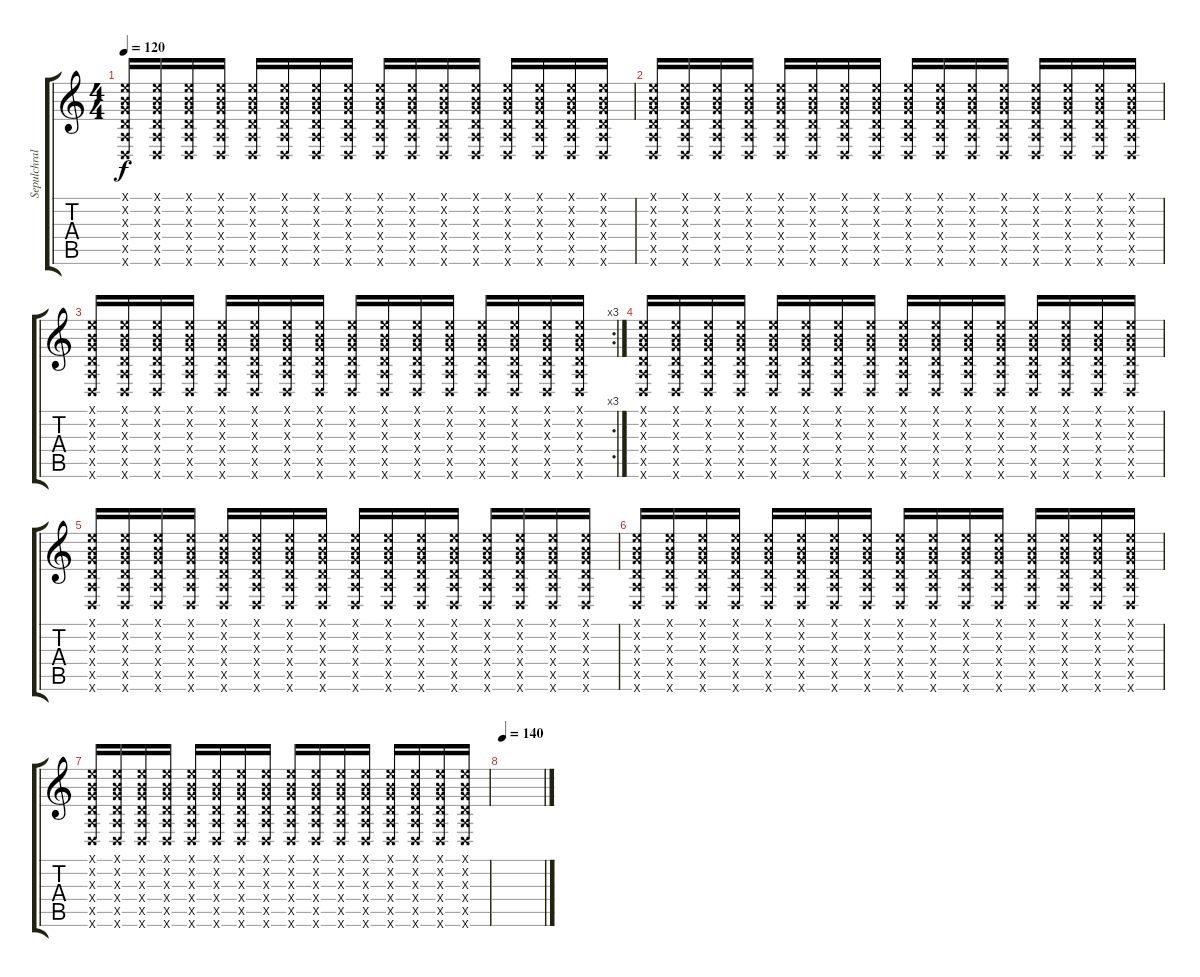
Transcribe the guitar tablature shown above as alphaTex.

\track ("Sepulchral Minor Frets" "Sepulchral") {instrument distortionguitar}
\staff {score tabs}
\tuning (E4 B3 G3 D3 A2 D2) {hide}
\ts (4 4)
\tempo 120
\clef g2
\ks c
(0.1{x} 0.2{x} 0.3{x} 0.4{x} 0.5{x} 0.6{x}).16{dy f} (0.1{x} 0.2{x} 0.3{x} 0.4{x} 0.5{x} 0.6{x}).16 (0.1{x} 0.2{x} 0.3{x} 0.4{x} 0.5{x} 0.6{x}).16 (0.1{x} 0.2{x} 0.3{x} 0.4{x} 0.5{x} 0.6{x}).16 (0.1{x} 0.2{x} 0.3{x} 0.4{x} 0.5{x} 0.6{x}).16 (0.1{x} 0.2{x} 0.3{x} 0.4{x} 0.5{x} 0.6{x}).16 (0.1{x} 0.2{x} 0.3{x} 0.4{x} 0.5{x} 0.6{x}).16 (0.1{x} 0.2{x} 0.3{x} 0.4{x} 0.5{x} 0.6{x}).16 (0.1{x} 0.2{x} 0.3{x} 0.4{x} 0.5{x} 0.6{x}).16 (0.1{x} 0.2{x} 0.3{x} 0.4{x} 0.5{x} 0.6{x}).16 (0.1{x} 0.2{x} 0.3{x} 0.4{x} 0.5{x} 0.6{x}).16 (0.1{x} 0.2{x} 0.3{x} 0.4{x} 0.5{x} 0.6{x}).16 (0.1{x} 0.2{x} 0.3{x} 0.4{x} 0.5{x} 0.6{x}).16 (0.1{x} 0.2{x} 0.3{x} 0.4{x} 0.5{x} 0.6{x}).16 (0.1{x} 0.2{x} 0.3{x} 0.4{x} 0.5{x} 0.6{x}).16 (0.1{x} 0.2{x} 0.3{x} 0.4{x} 0.5{x} 0.6{x}).16 |
(0.1{x} 0.2{x} 0.3{x} 0.4{x} 0.5{x} 0.6{x}).16 (0.1{x} 0.2{x} 0.3{x} 0.4{x} 0.5{x} 0.6{x}).16 (0.1{x} 0.2{x} 0.3{x} 0.4{x} 0.5{x} 0.6{x}).16 (0.1{x} 0.2{x} 0.3{x} 0.4{x} 0.5{x} 0.6{x}).16 (0.1{x} 0.2{x} 0.3{x} 0.4{x} 0.5{x} 0.6{x}).16 (0.1{x} 0.2{x} 0.3{x} 0.4{x} 0.5{x} 0.6{x}).16 (0.1{x} 0.2{x} 0.3{x} 0.4{x} 0.5{x} 0.6{x}).16 (0.1{x} 0.2{x} 0.3{x} 0.4{x} 0.5{x} 0.6{x}).16 (0.1{x} 0.2{x} 0.3{x} 0.4{x} 0.5{x} 0.6{x}).16 (0.1{x} 0.2{x} 0.3{x} 0.4{x} 0.5{x} 0.6{x}).16 (0.1{x} 0.2{x} 0.3{x} 0.4{x} 0.5{x} 0.6{x}).16 (0.1{x} 0.2{x} 0.3{x} 0.4{x} 0.5{x} 0.6{x}).16 (0.1{x} 0.2{x} 0.3{x} 0.4{x} 0.5{x} 0.6{x}).16 (0.1{x} 0.2{x} 0.3{x} 0.4{x} 0.5{x} 0.6{x}).16 (0.1{x} 0.2{x} 0.3{x} 0.4{x} 0.5{x} 0.6{x}).16 (0.1{x} 0.2{x} 0.3{x} 0.4{x} 0.5{x} 0.6{x}).16 |
\rc 3
(0.1{x} 0.2{x} 0.3{x} 0.4{x} 0.5{x} 0.6{x}).16 (0.1{x} 0.2{x} 0.3{x} 0.4{x} 0.5{x} 0.6{x}).16 (0.1{x} 0.2{x} 0.3{x} 0.4{x} 0.5{x} 0.6{x}).16 (0.1{x} 0.2{x} 0.3{x} 0.4{x} 0.5{x} 0.6{x}).16 (0.1{x} 0.2{x} 0.3{x} 0.4{x} 0.5{x} 0.6{x}).16 (0.1{x} 0.2{x} 0.3{x} 0.4{x} 0.5{x} 0.6{x}).16 (0.1{x} 0.2{x} 0.3{x} 0.4{x} 0.5{x} 0.6{x}).16 (0.1{x} 0.2{x} 0.3{x} 0.4{x} 0.5{x} 0.6{x}).16 (0.1{x} 0.2{x} 0.3{x} 0.4{x} 0.5{x} 0.6{x}).16 (0.1{x} 0.2{x} 0.3{x} 0.4{x} 0.5{x} 0.6{x}).16 (0.1{x} 0.2{x} 0.3{x} 0.4{x} 0.5{x} 0.6{x}).16 (0.1{x} 0.2{x} 0.3{x} 0.4{x} 0.5{x} 0.6{x}).16 (0.1{x} 0.2{x} 0.3{x} 0.4{x} 0.5{x} 0.6{x}).16 (0.1{x} 0.2{x} 0.3{x} 0.4{x} 0.5{x} 0.6{x}).16 (0.1{x} 0.2{x} 0.3{x} 0.4{x} 0.5{x} 0.6{x}).16 (0.1{x} 0.2{x} 0.3{x} 0.4{x} 0.5{x} 0.6{x}).16 |
(0.1{x} 0.2{x} 0.3{x} 0.4{x} 0.5{x} 0.6{x}).16 (0.1{x} 0.2{x} 0.3{x} 0.4{x} 0.5{x} 0.6{x}).16 (0.1{x} 0.2{x} 0.3{x} 0.4{x} 0.5{x} 0.6{x}).16 (0.1{x} 0.2{x} 0.3{x} 0.4{x} 0.5{x} 0.6{x}).16 (0.1{x} 0.2{x} 0.3{x} 0.4{x} 0.5{x} 0.6{x}).16 (0.1{x} 0.2{x} 0.3{x} 0.4{x} 0.5{x} 0.6{x}).16 (0.1{x} 0.2{x} 0.3{x} 0.4{x} 0.5{x} 0.6{x}).16 (0.1{x} 0.2{x} 0.3{x} 0.4{x} 0.5{x} 0.6{x}).16 (0.1{x} 0.2{x} 0.3{x} 0.4{x} 0.5{x} 0.6{x}).16 (0.1{x} 0.2{x} 0.3{x} 0.4{x} 0.5{x} 0.6{x}).16 (0.1{x} 0.2{x} 0.3{x} 0.4{x} 0.5{x} 0.6{x}).16 (0.1{x} 0.2{x} 0.3{x} 0.4{x} 0.5{x} 0.6{x}).16 (0.1{x} 0.2{x} 0.3{x} 0.4{x} 0.5{x} 0.6{x}).16 (0.1{x} 0.2{x} 0.3{x} 0.4{x} 0.5{x} 0.6{x}).16 (0.1{x} 0.2{x} 0.3{x} 0.4{x} 0.5{x} 0.6{x}).16 (0.1{x} 0.2{x} 0.3{x} 0.4{x} 0.5{x} 0.6{x}).16 |
(0.1{x} 0.2{x} 0.3{x} 0.4{x} 0.5{x} 0.6{x}).16 (0.1{x} 0.2{x} 0.3{x} 0.4{x} 0.5{x} 0.6{x}).16 (0.1{x} 0.2{x} 0.3{x} 0.4{x} 0.5{x} 0.6{x}).16 (0.1{x} 0.2{x} 0.3{x} 0.4{x} 0.5{x} 0.6{x}).16 (0.1{x} 0.2{x} 0.3{x} 0.4{x} 0.5{x} 0.6{x}).16 (0.1{x} 0.2{x} 0.3{x} 0.4{x} 0.5{x} 0.6{x}).16 (0.1{x} 0.2{x} 0.3{x} 0.4{x} 0.5{x} 0.6{x}).16 (0.1{x} 0.2{x} 0.3{x} 0.4{x} 0.5{x} 0.6{x}).16 (0.1{x} 0.2{x} 0.3{x} 0.4{x} 0.5{x} 0.6{x}).16 (0.1{x} 0.2{x} 0.3{x} 0.4{x} 0.5{x} 0.6{x}).16 (0.1{x} 0.2{x} 0.3{x} 0.4{x} 0.5{x} 0.6{x}).16 (0.1{x} 0.2{x} 0.3{x} 0.4{x} 0.5{x} 0.6{x}).16 (0.1{x} 0.2{x} 0.3{x} 0.4{x} 0.5{x} 0.6{x}).16 (0.1{x} 0.2{x} 0.3{x} 0.4{x} 0.5{x} 0.6{x}).16 (0.1{x} 0.2{x} 0.3{x} 0.4{x} 0.5{x} 0.6{x}).16 (0.1{x} 0.2{x} 0.3{x} 0.4{x} 0.5{x} 0.6{x}).16 |
(0.1{x} 0.2{x} 0.3{x} 0.4{x} 0.5{x} 0.6{x}).16 (0.1{x} 0.2{x} 0.3{x} 0.4{x} 0.5{x} 0.6{x}).16 (0.1{x} 0.2{x} 0.3{x} 0.4{x} 0.5{x} 0.6{x}).16 (0.1{x} 0.2{x} 0.3{x} 0.4{x} 0.5{x} 0.6{x}).16 (0.1{x} 0.2{x} 0.3{x} 0.4{x} 0.5{x} 0.6{x}).16 (0.1{x} 0.2{x} 0.3{x} 0.4{x} 0.5{x} 0.6{x}).16 (0.1{x} 0.2{x} 0.3{x} 0.4{x} 0.5{x} 0.6{x}).16 (0.1{x} 0.2{x} 0.3{x} 0.4{x} 0.5{x} 0.6{x}).16 (0.1{x} 0.2{x} 0.3{x} 0.4{x} 0.5{x} 0.6{x}).16 (0.1{x} 0.2{x} 0.3{x} 0.4{x} 0.5{x} 0.6{x}).16 (0.1{x} 0.2{x} 0.3{x} 0.4{x} 0.5{x} 0.6{x}).16 (0.1{x} 0.2{x} 0.3{x} 0.4{x} 0.5{x} 0.6{x}).16 (0.1{x} 0.2{x} 0.3{x} 0.4{x} 0.5{x} 0.6{x}).16 (0.1{x} 0.2{x} 0.3{x} 0.4{x} 0.5{x} 0.6{x}).16 (0.1{x} 0.2{x} 0.3{x} 0.4{x} 0.5{x} 0.6{x}).16 (0.1{x} 0.2{x} 0.3{x} 0.4{x} 0.5{x} 0.6{x}).16 |
(0.1{x} 0.2{x} 0.3{x} 0.4{x} 0.5{x} 0.6{x}).16 (0.1{x} 0.2{x} 0.3{x} 0.4{x} 0.5{x} 0.6{x}).16 (0.1{x} 0.2{x} 0.3{x} 0.4{x} 0.5{x} 0.6{x}).16 (0.1{x} 0.2{x} 0.3{x} 0.4{x} 0.5{x} 0.6{x}).16 (0.1{x} 0.2{x} 0.3{x} 0.4{x} 0.5{x} 0.6{x}).16 (0.1{x} 0.2{x} 0.3{x} 0.4{x} 0.5{x} 0.6{x}).16 (0.1{x} 0.2{x} 0.3{x} 0.4{x} 0.5{x} 0.6{x}).16 (0.1{x} 0.2{x} 0.3{x} 0.4{x} 0.5{x} 0.6{x}).16 (0.1{x} 0.2{x} 0.3{x} 0.4{x} 0.5{x} 0.6{x}).16 (0.1{x} 0.2{x} 0.3{x} 0.4{x} 0.5{x} 0.6{x}).16 (0.1{x} 0.2{x} 0.3{x} 0.4{x} 0.5{x} 0.6{x}).16 (0.1{x} 0.2{x} 0.3{x} 0.4{x} 0.5{x} 0.6{x}).16 (0.1{x} 0.2{x} 0.3{x} 0.4{x} 0.5{x} 0.6{x}).16 (0.1{x} 0.2{x} 0.3{x} 0.4{x} 0.5{x} 0.6{x}).16 (0.1{x} 0.2{x} 0.3{x} 0.4{x} 0.5{x} 0.6{x}).16 (0.1{x} 0.2{x} 0.3{x} 0.4{x} 0.5{x} 0.6{x}).16 |
\tempo 140
